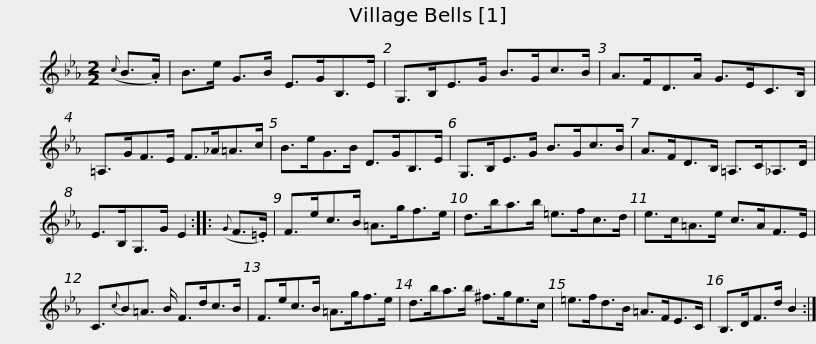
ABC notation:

X:1
L:1/8
M:2/2
I:linebreak $
K:Eb
V:1 treble
V:1
({c} B>.A) | B>e G>B E>GB,>E | G,>B,E>G B>Gc>B | A>FD>A G>EC>B, | =A,>GF>E F>_A=A>c |$ %5
 B>eG>B D>GB,>E | G,>B,E>G B>Gc>B | A>FD>B, =A,>C_A,>D | E>B,G,>G E2 ::({G} F>.=E) |$ %10
 F>ec>B =A>gf>e | d>ba>b =e>fc>d | e>c=A>e c>AF>E | C3/2{c}B=A3/2 B/ F>dc>B |$ F>ec>B =A>gf>e | %15
 d>ba>b ^f>ge>c | =e>fd>B =A>FE>C | B,>DF>d B2 :| %18
